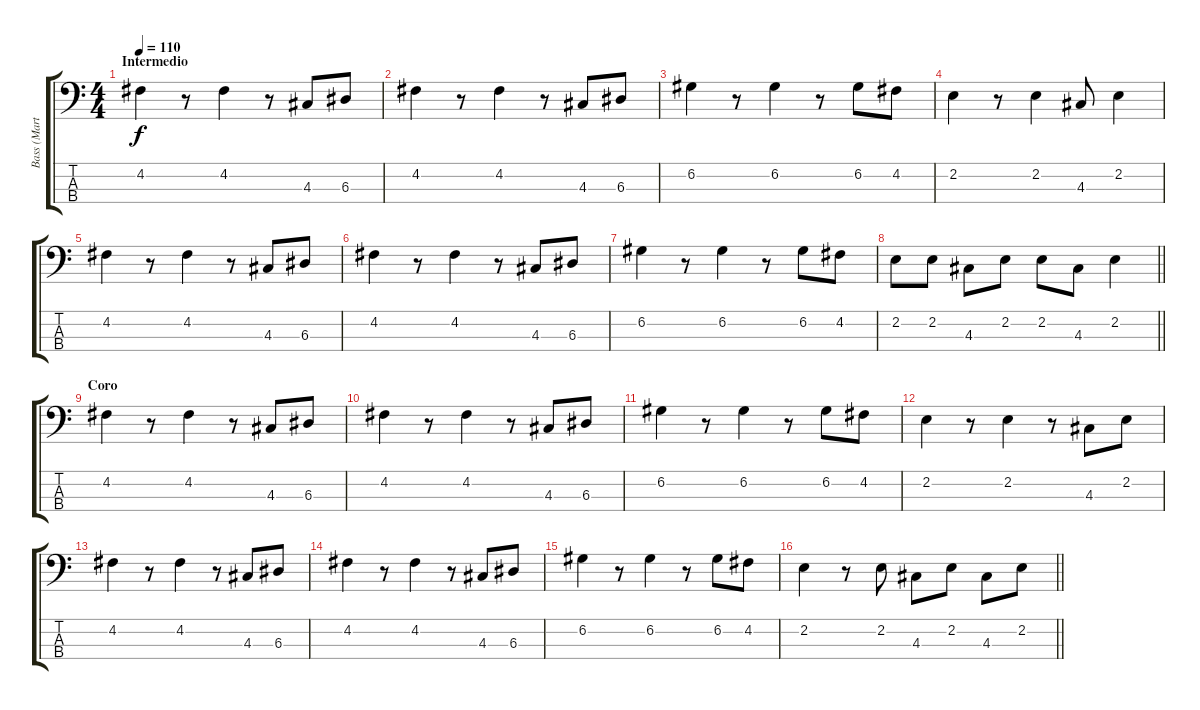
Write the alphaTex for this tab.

\track ("Bass (Martyn LeNoble)" "Bass (Mart") {instrument electricbassfinger}
\staff {score tabs}
\tuning (G2 D2 A1 E1) {hide}
\ts (4 4)
\section ("" "Intermedio")
\tempo 110
\clef f4
\ks c
4.2.4{dy f} r.8 4.2.4 r.8 4.3.8 6.3.8 |
4.2.4 r.8 4.2.4 r.8 4.3.8 6.3.8 |
6.2.4 r.8 6.2.4 r.8 6.2.8 4.2.8 |
2.2.4 r.8 2.2.4 4.3.8 2.2.4 |
4.2.4 r.8 4.2.4 r.8 4.3.8 6.3.8 |
4.2.4 r.8 4.2.4 r.8 4.3.8 6.3.8 |
6.2.4 r.8 6.2.4 r.8 6.2.8 4.2.8 |
\barLineRight lightlight
2.2.8 2.2.8 4.3.8 2.2.8 2.2.8 4.3.8 2.2.4 |
\section ("" "Coro")
4.2.4 r.8 4.2.4 r.8 4.3.8 6.3.8 |
4.2.4 r.8 4.2.4 r.8 4.3.8 6.3.8 |
6.2.4 r.8 6.2.4 r.8 6.2.8 4.2.8 |
2.2.4 r.8 2.2.4 r.8 4.3.8 2.2.8 |
4.2.4 r.8 4.2.4 r.8 4.3.8 6.3.8 |
4.2.4 r.8 4.2.4 r.8 4.3.8 6.3.8 |
6.2.4 r.8 6.2.4 r.8 6.2.8 4.2.8 |
\barLineRight lightlight
2.2.4 r.8 2.2.8 4.3.8 2.2.8 4.3.8 2.2.8
